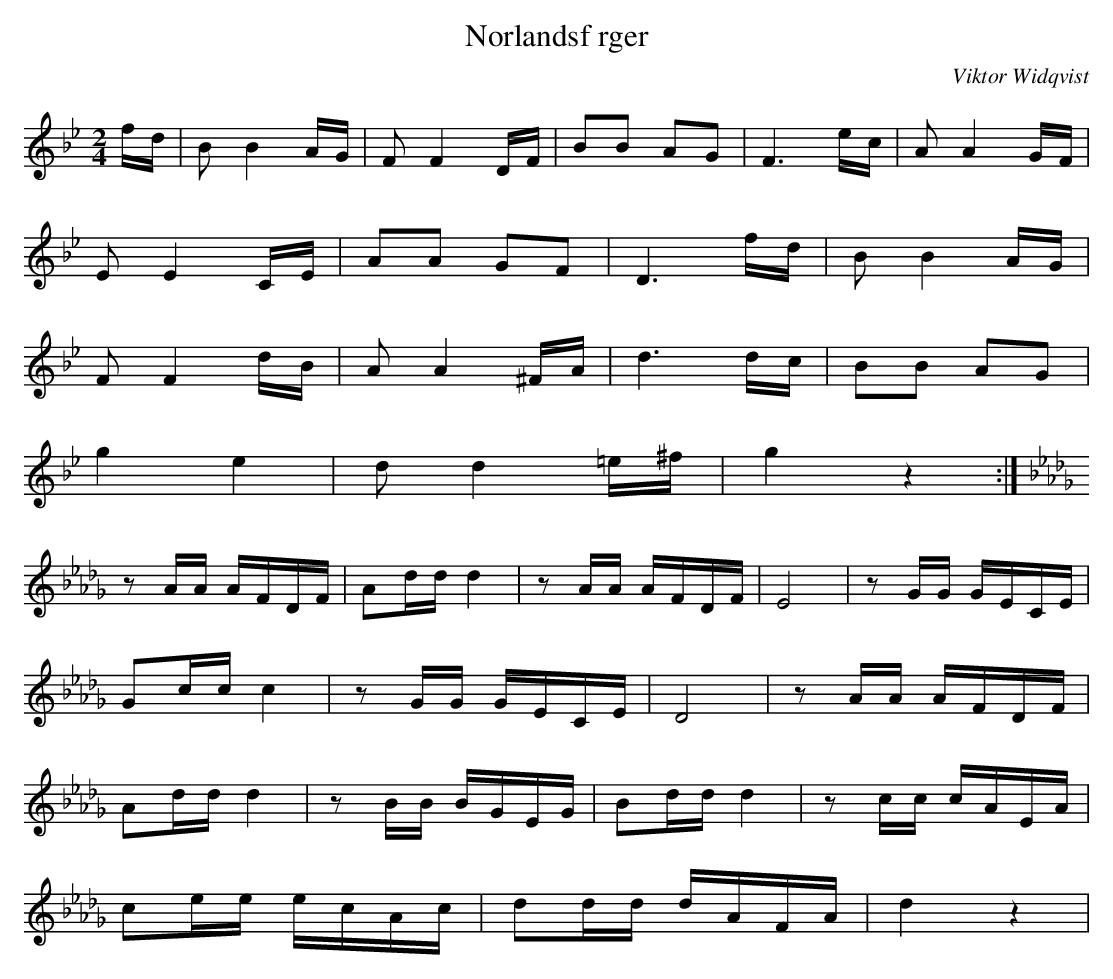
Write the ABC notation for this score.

X:1
T:Norlandsf rger
M:2/4
C:Viktor Widqvist
L:1/8
K:Bb
f/d/ | BB2A/G/ | FF2D/F/ | BB AG | F3e/c/ | AA2G/F/ |
EE2C/E/ | AA GF | D3f/d/ | BB2 A/G/ |
FF2d/B/ | AA2^F/A/ | d3d/c/ | BB AG |
g2 e2 | dd2=e/^f/ | g2z2 :|
K:Db
zA/A/ A/F/D/F/ | Ad/d/ d2 |zA/A/ A/F/D/F/ | E4 |zG/G/ G/E/C/E/ |
Gc/c/ c2 |zG/G/ G/E/C/E/ | D4 |zA/A/ A/F/D/F/ |
Ad/d/ d2 |zB/B/ B/G/E/G/ | Bd/d/ d2 |zc/c/ c/A/E/A/ |
ce/e/ e/c/A/c/ | dd/d/ d/A/F/A/ | d2z2 |
